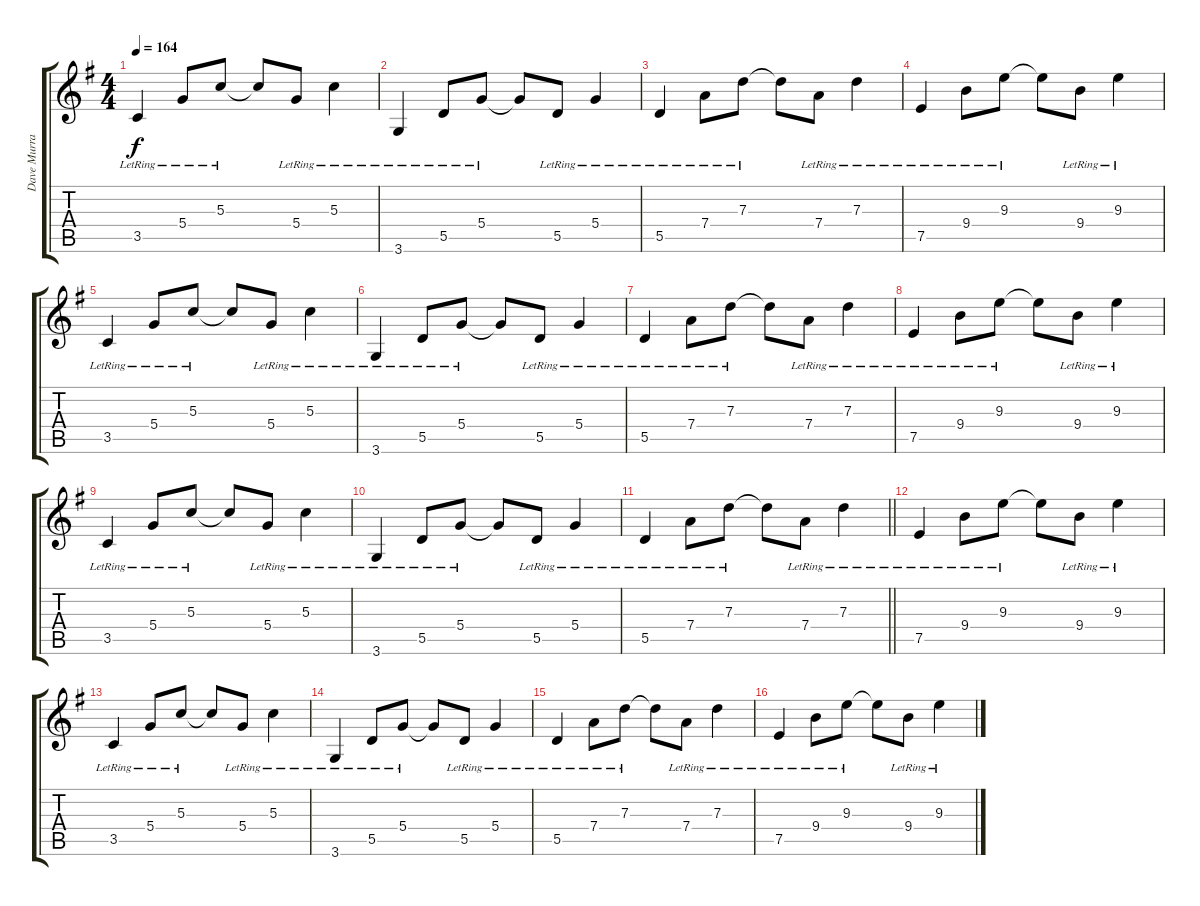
\track ("Dave Murray" "Dave Murra") {instrument electricguitarclean}
\staff {score tabs}
\tuning (E4 B3 G3 D3 A2 E2) {hide}
\ts (4 4)
\tempo 164
\clef g2
\ks eminor
3.5{lr}.4{dy f} 5.4{lr}.8 5.3{lr}.8 5.3{t}.8 5.4{lr}.8 5.3{lr}.4 |
3.6{lr}.4 5.5{lr}.8 5.4{lr}.8 5.4{t}.8 5.5{lr}.8 5.4{lr}.4 |
5.5{lr}.4 7.4{lr}.8 7.3{lr}.8 7.3{t}.8 7.4{lr}.8 7.3{lr}.4 |
7.5{lr}.4 9.4{lr}.8 9.3{lr}.8 9.3{t}.8 9.4{lr}.8 9.3{lr}.4 |
3.5{lr}.4 5.4{lr}.8 5.3{lr}.8 5.3{t}.8 5.4{lr}.8 5.3{lr}.4 |
3.6{lr}.4 5.5{lr}.8 5.4{lr}.8 5.4{t}.8 5.5{lr}.8 5.4{lr}.4 |
5.5{lr}.4 7.4{lr}.8 7.3{lr}.8 7.3{t}.8 7.4{lr}.8 7.3{lr}.4 |
7.5{lr}.4 9.4{lr}.8 9.3{lr}.8 9.3{t}.8 9.4{lr}.8 9.3{lr}.4 |
3.5{lr}.4 5.4{lr}.8 5.3{lr}.8 5.3{t}.8 5.4{lr}.8 5.3{lr}.4 |
3.6{lr}.4 5.5{lr}.8 5.4{lr}.8 5.4{t}.8 5.5{lr}.8 5.4{lr}.4 |
\barLineRight lightlight
5.5{lr}.4 7.4{lr}.8 7.3{lr}.8 7.3{t}.8 7.4{lr}.8 7.3{lr}.4 |
7.5{lr}.4 9.4{lr}.8 9.3{lr}.8 9.3{t}.8 9.4{lr}.8 9.3{lr}.4 |
3.5{lr}.4 5.4{lr}.8 5.3{lr}.8 5.3{t}.8 5.4{lr}.8 5.3{lr}.4 |
3.6{lr}.4 5.5{lr}.8 5.4{lr}.8 5.4{t}.8 5.5{lr}.8 5.4{lr}.4 |
5.5{lr}.4 7.4{lr}.8 7.3{lr}.8 7.3{t}.8 7.4{lr}.8 7.3{lr}.4 |
7.5{lr}.4 9.4{lr}.8 9.3{lr}.8 9.3{t}.8 9.4{lr}.8 9.3{lr}.4
